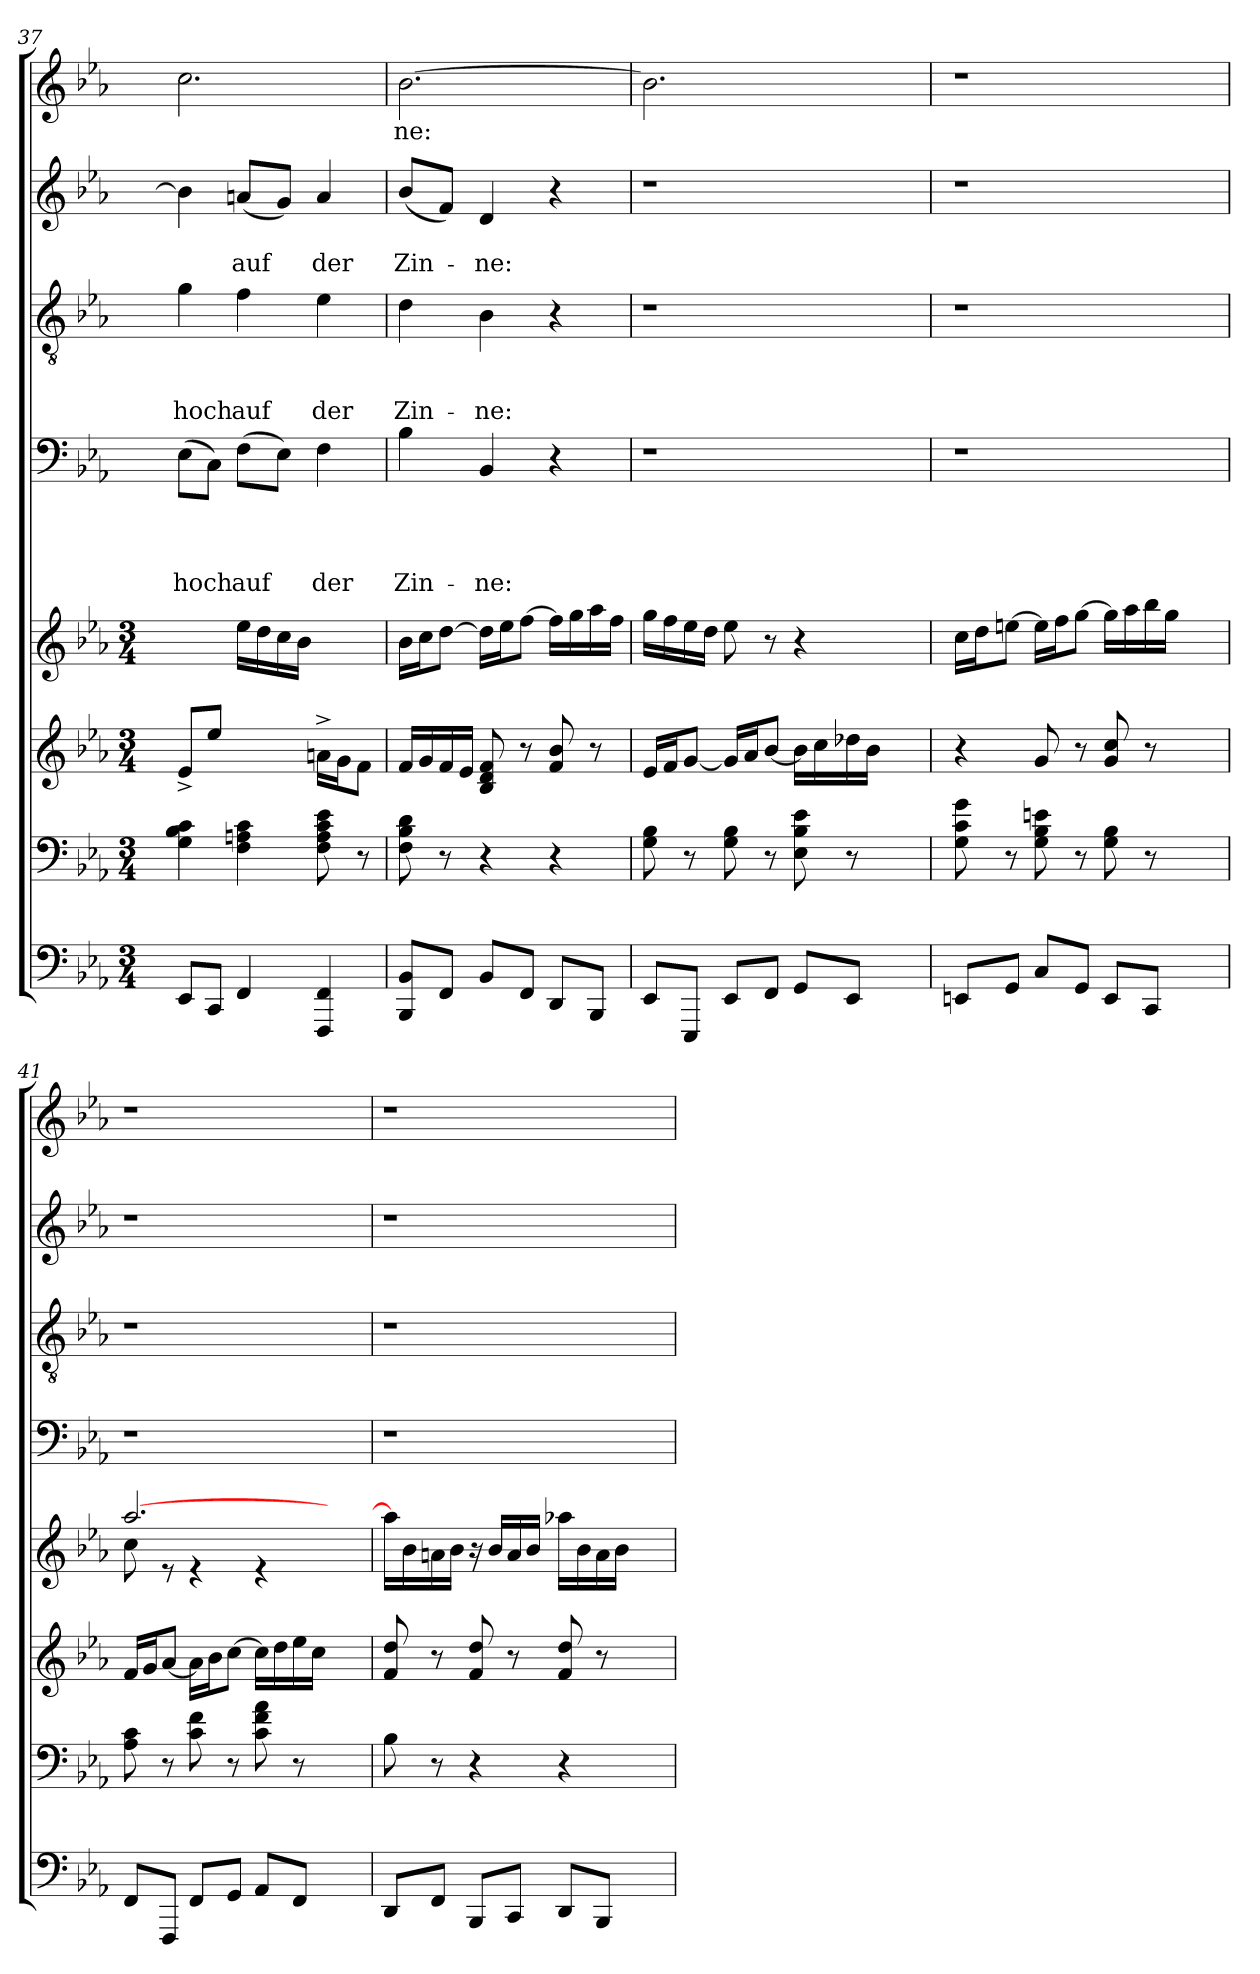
**kern	**kern	**kern	**kern	**kern	**text	**text	**text	**text	**kern	**text	**text	**text	**kern	**text	**text	**kern	**text
*part8	*part7	*part6	*part5	*part4	*part4	*part4	*part4	*part4	*part3	*part3	*part3	*part3	*part2	*part2	*part2	*part1	*part1
*staff8	*staff7	*staff6	*staff5	*staff4	*staff4	*staff4	*staff4	*staff4	*staff3	*staff3	*staff3	*staff3	*staff2	*staff2	*staff2	*staff1	*staff1
*clefF4	*clefF4	*clefG2	*clefG2	*clefF4	*	*	*	*	*clefGv2	*	*	*	*clefG2	*	*	*clefG2	*
*k[b-e-a-]	*k[b-e-a-]	*k[b-e-a-]	*k[b-e-a-]	*k[b-e-a-]	*	*	*	*	*k[b-e-a-]	*	*	*	*k[b-e-a-]	*	*	*k[b-e-a-]	*
*E-:	*E-:	*E-:	*E-:	*E-:	*	*	*	*	*E-:	*	*	*	*E-:	*	*	*E-:	*
*M3/4	*M3/4	*M3/4	*M3/4	*	*	*	*	*	*	*	*	*	*	*	*	*	*
=37	=37	=37	=37	=37	=37	=37	=37	=37	=37	=37	=37	=37	=37	=37	=37	=37	=37
!	!	!	!	!	!	!	!	!LO:LY:b	!	!	!	!LO:LY:b	!	!	!	!	!
8EE-/L	4G\ 4B-\ 4c\	8e-^</L	4ryy	(>8E-\L	.	.	.	hoch	4g\	.	.	hoch	4b-\]	.	.	2.cc\	.
8CC/J	.	8ee-\J	.	8C\J)	.	.	.	.	.	.	.	.	.	.	.	.	.
!	!	!	!	!	!	!	!	!LO:LY:b	!	!	!	!LO:LY:b	!	!	!LO:LY:b	!	!
4FF/	4F\ 4An\ 4c\	4ryy	16ee-\LL	(>8F\L	.	.	.	auf	4f\	.	.	auf	(<8an/L	.	auf	.	.
.	.	.	16dd\	.	.	.	.	.	.	.	.	.	.	.	.	.	.
.	.	.	16cc\	8E-\J)	.	.	.	.	.	.	.	.	8g/J)	.	.	.	.
.	.	.	16b-\JJ	.	.	.	.	.	.	.	.	.	.	.	.	.	.
!	!	!	!	!	!	!	!	!LO:LY:b	!	!	!	!LO:LY:b	!	!	!LO:LY:b	!	!
4FFF/ 4FF/	8F\ 8A\ 8c\ 8e-\	16an^<\LL	4ryy	4F\	.	.	.	der	4e-\	.	.	der	4a/	.	der	.	.
.	.	16g\J	.	.	.	.	.	.	.	.	.	.	.	.	.	.	.
.	8r	8f/J	.	.	.	.	.	.	.	.	.	.	.	.	.	.	.
!!LO:PB:g=z
=38	=38	=38	=38	=38	=38	=38	=38	=38	=38	=38	=38	=38	=38	=38	=38	=38	=38
!	!	!	!	!	!	!	!	!LO:LY:b	!	!	!	!LO:LY:b	!	!	!LO:LY:b	!	!LO:LY:b
8BBB-/ 8BB-/L	8F\ 8B-\ 8d\	16f/LL	16b-\LL	4B-\	.	.	.	Zin-	4d\	.	.	Zin-	(<8b-/L	.	Zin-	[>2.b-\	-ne:
.	.	16g/	16cc\J	.	.	.	.	.	.	.	.	.	.	.	.	.	.
8FF/J	8r	16f/	[>8dd\J	.	.	.	.	.	.	.	.	.	8f/J)	.	.	.	.
.	.	16e-/JJ	.	.	.	.	.	.	.	.	.	.	.	.	.	.	.
!	!	!	!	!	!	!	!	!LO:LY:b	!	!	!	!LO:LY:b	!	!	!LO:LY:b	!	!
8BB-/L	4r	8B-/ 8d/ 8f/	16dd\LL]	4BB-/	.	.	.	-ne:	4B-\	.	.	-ne:	4d/	.	-ne:	.	.
.	.	.	16ee-\J	.	.	.	.	.	.	.	.	.	.	.	.	.	.
8FF/J	.	8r	[>8ff\J	.	.	.	.	.	.	.	.	.	.	.	.	.	.
8DD/L	4r	8f/ 8b-/	16ff\LL]	4r	.	.	.	.	4r	.	.	.	4r	.	.	.	.
.	.	.	16gg\	.	.	.	.	.	.	.	.	.	.	.	.	.	.
8BBB-/J	.	8r	16aa-\	.	.	.	.	.	.	.	.	.	.	.	.	.	.
.	.	.	16ff\JJ	.	.	.	.	.	.	.	.	.	.	.	.	.	.
=39	=39	=39	=39	=39	=39	=39	=39	=39	=39	=39	=39	=39	=39	=39	=39	=39	=39
!	!	!	!	!LO:N:vis=1	!	!	!	!	!LO:N:vis=1	!	!	!	!LO:N:vis=1	!	!	!	!
8EE-/L	8G\ 8B-\	16e-/LL	16gg\LL	1r	.	.	.	.	1r	.	.	.	1r	.	.	2.b-\]	.
.	.	16f/J	16ff\	.	.	.	.	.	.	.	.	.	.	.	.	.	.
8EEE-/J	8r	[<8g/J	16ee-\	.	.	.	.	.	.	.	.	.	.	.	.	.	.
.	.	.	16dd\JJ	.	.	.	.	.	.	.	.	.	.	.	.	.	.
8EE-/L	8G\ 8B-\	16g/LL]	8ee-\	.	.	.	.	.	.	.	.	.	.	.	.	.	.
.	.	16a-/J	.	.	.	.	.	.	.	.	.	.	.	.	.	.	.
8FF/J	8r	[<8b-/J	8r	.	.	.	.	.	.	.	.	.	.	.	.	.	.
8GG/L	8E-\ 8B-\ 8e-\	16b-\LL]	4r	.	.	.	.	.	.	.	.	.	.	.	.	.	.
.	.	16cc\	.	.	.	.	.	.	.	.	.	.	.	.	.	.	.
8EE-/J	8r	16dd-X\	.	.	.	.	.	.	.	.	.	.	.	.	.	.	.
.	.	16b-\JJ	.	.	.	.	.	.	.	.	.	.	.	.	.	.	.
4ryy	4ryy	4ryy	4ryy	.	.	.	.	.	.	.	.	.	.	.	.	4ryy	.
=40	=40	=40	=40	=40	=40	=40	=40	=40	=40	=40	=40	=40	=40	=40	=40	=40	=40
!	!	!	!	!LO:N:vis=1	!	!	!	!	!LO:N:vis=1	!	!	!	!LO:N:vis=1	!	!	!LO:N:vis=1	!
8EEn/L	8G\ 8c\ 8g\	4r	16cc\LL	1r	.	.	.	.	1r	.	.	.	1r	.	.	1r	.
.	.	.	16dd\J	.	.	.	.	.	.	.	.	.	.	.	.	.	.
8GG/J	8r	.	[>8een\J	.	.	.	.	.	.	.	.	.	.	.	.	.	.
8C/L	8G\ 8B-\ 8en\	8g/	16ee\LL]	.	.	.	.	.	.	.	.	.	.	.	.	.	.
.	.	.	16ff\J	.	.	.	.	.	.	.	.	.	.	.	.	.	.
8GG/J	8r	8r	[>8gg\J	.	.	.	.	.	.	.	.	.	.	.	.	.	.
8EE/L	8G\ 8B-\	8g/ 8cc/	16gg\LL]	.	.	.	.	.	.	.	.	.	.	.	.	.	.
.	.	.	16aa-\	.	.	.	.	.	.	.	.	.	.	.	.	.	.
8CC/J	8r	8r	16bb-\	.	.	.	.	.	.	.	.	.	.	.	.	.	.
.	.	.	16gg\JJ	.	.	.	.	.	.	.	.	.	.	.	.	.	.
4ryy	4ryy	4ryy	4ryy	.	.	.	.	.	.	.	.	.	.	.	.	.	.
=41	=41	=41	=41	=41	=41	=41	=41	=41	=41	=41	=41	=41	=41	=41	=41	=41	=41
*	*	*	*^	*	*	*	*	*	*	*	*	*	*	*	*	*	*
!	!	!	!	!	!LO:N:vis=1	!	!	!	!	!LO:N:vis=1	!	!	!	!LO:N:vis=1	!	!	!LO:N:vis=1	!
8FF/L	8A-\ 8c\	16f/LL	[>2.aa-/	8cc\	1r	.	.	.	.	1r	.	.	.	1r	.	.	1r	.
.	.	16g/J	.	.	.	.	.	.	.	.	.	.	.	.	.	.	.	.
8FFF/J	8r	[<8a-/J	.	8re	.	.	.	.	.	.	.	.	.	.	.	.	.	.
8FF/L	8c\ 8f\	16a-\LL]	.	4re	.	.	.	.	.	.	.	.	.	.	.	.	.	.
.	.	16b-\J	.	.	.	.	.	.	.	.	.	.	.	.	.	.	.	.
8GG/J	8r	[>8cc\J	.	.	.	.	.	.	.	.	.	.	.	.	.	.	.	.
8AA-/L	8c\ 8f\ 8a-\	16cc\LL]	.	4re	.	.	.	.	.	.	.	.	.	.	.	.	.	.
.	.	16dd\	.	.	.	.	.	.	.	.	.	.	.	.	.	.	.	.
8FF/J	8r	16ee-\	.	.	.	.	.	.	.	.	.	.	.	.	.	.	.	.
.	.	16cc\JJ	.	.	.	.	.	.	.	.	.	.	.	.	.	.	.	.
4ryy	4ryy	4ryy	4ryy	4ryy	.	.	.	.	.	.	.	.	.	.	.	.	.	.
=42	=42	=42	=42	=42	=42	=42	=42	=42	=42	=42	=42	=42	=42	=42	=42	=42	=42	=42
!	!	!	!	!	!LO:N:vis=1	!	!	!	!	!LO:N:vis=1	!	!	!	!LO:N:vis=1	!	!	!LO:N:vis=1	!
*	*	*	*v	*v	*	*	*	*	*	*	*	*	*	*	*	*	*	*
8DD/L	8B-\	8f/ 8dd/	16aa-\LL]	1r	.	.	.	.	1r	.	.	.	1r	.	.	1r	.
.	.	.	16b-\	.	.	.	.	.	.	.	.	.	.	.	.	.	.
8FF/J	8r	8r	16an\	.	.	.	.	.	.	.	.	.	.	.	.	.	.
.	.	.	16b-\JJ	.	.	.	.	.	.	.	.	.	.	.	.	.	.
8BBB-/L	4r	8f/ 8dd/	16ra	.	.	.	.	.	.	.	.	.	.	.	.	.	.
.	.	.	16b-/LL	.	.	.	.	.	.	.	.	.	.	.	.	.	.
8CC/J	.	8r	16a/	.	.	.	.	.	.	.	.	.	.	.	.	.	.
.	.	.	16b-/JJ	.	.	.	.	.	.	.	.	.	.	.	.	.	.
8DD/L	4r	8f/ 8dd/	16aa-X\LL	.	.	.	.	.	.	.	.	.	.	.	.	.	.
.	.	.	16b-\	.	.	.	.	.	.	.	.	.	.	.	.	.	.
8BBB-/J	.	8r	16a\	.	.	.	.	.	.	.	.	.	.	.	.	.	.
.	.	.	16b-\JJ	.	.	.	.	.	.	.	.	.	.	.	.	.	.
4ryy	4ryy	4ryy	4ryy	.	.	.	.	.	.	.	.	.	.	.	.	.	.
=	=	=	=	=	=	=	=	=	=	=	=	=	=	=	=	=	=
*-	*-	*-	*-	*-	*-	*-	*-	*-	*-	*-	*-	*-	*-	*-	*-	*-	*-
